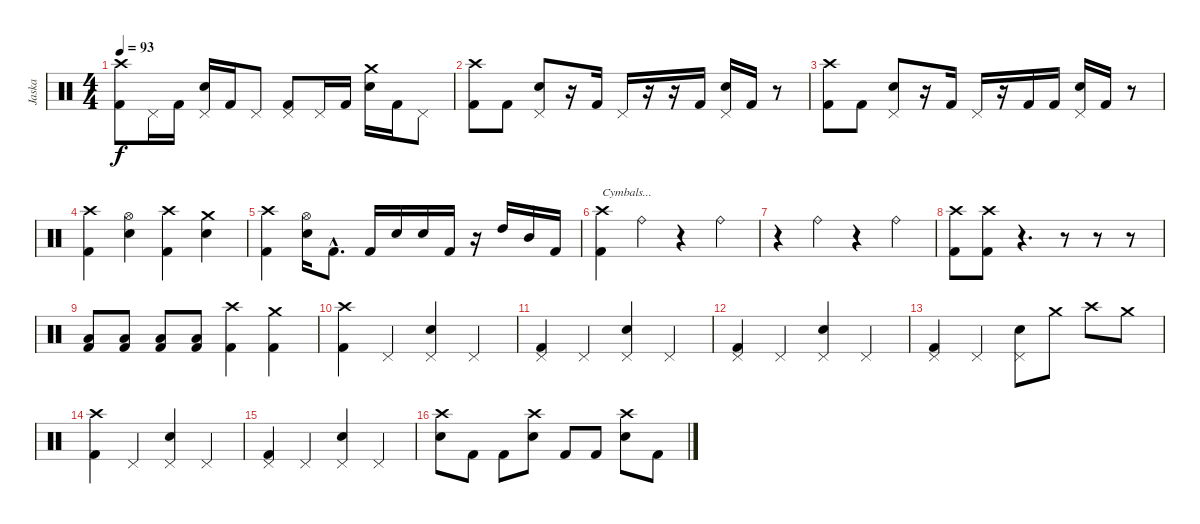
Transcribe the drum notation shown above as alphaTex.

\track ("Jaska" "Jaska") {instrument percussion}
\staff {score}
\articulation defaults
\ts (4 4)
\tempo 93
\clef neutral
\ks c
("Crash high (hit)" "Kick (hit) 2").8{dy f} "Pedal Hi-Hat (hit)".16 "Kick (hit) 2".16 ("Pedal Hi-Hat (hit)" "Electric Snare (hit)").16 "Kick (hit) 2".16 "Pedal Hi-Hat (hit)".8 ("Pedal Hi-Hat (hit)" "Kick (hit) 2").8 "Pedal Hi-Hat (hit)".16 "Kick (hit) 2".16 ("Crash medium (hit)" "Electric Snare (hit)").16 "Kick (hit) 2".16 "Pedal Hi-Hat (hit)".8 |
("Crash high (hit)" "Kick (hit) 2").8 "Kick (hit) 2".8 ("Pedal Hi-Hat (hit)" "Electric Snare (hit)").8 r.16 "Kick (hit) 2".16 "Pedal Hi-Hat (hit)".16 r.16 r.16 "Kick (hit) 2".16 ("Pedal Hi-Hat (hit)" "Electric Snare (hit)").16 "Kick (hit) 2".16 r.8 |
("Crash high (hit)" "Kick (hit) 2").8 "Kick (hit) 2".8 ("Pedal Hi-Hat (hit)" "Electric Snare (hit)").8 r.16 "Kick (hit) 2".16 "Pedal Hi-Hat (hit)".16 r.16 "Kick (hit) 2".16 "Kick (hit) 2".16 ("Pedal Hi-Hat (hit)" "Electric Snare (hit)").16 "Kick (hit) 2".16 r.8 |
("Crash high (hit)" "Kick (hit) 2").4 ("Hi-Hat (open)" "Electric Snare (hit)").4 ("Crash high (hit)" "Kick (hit) 2").4 ("Crash medium (hit)" "Electric Snare (hit)").4 |
("Crash high (hit)" "Kick (hit) 2").4 ("Hi-Hat (open)" "Electric Snare (hit)").16 "Kick (hit) 2"{hac}.8{d} "Kick (hit) 2".16 "Electric Snare (hit)".16 "Electric Snare (hit)".16 "Kick (hit) 2".16 r.16 "High Tom (hit)".16 "Mid Tom (hit)".16 "Kick (hit) 2".16 |
("Crash high (hit)" "Kick (hit) 2").4{txt "Cymbals..."} "Ride (bell)".4 r.4 "Ride (bell)".4 |
r.4 "Ride (bell)".4 r.4 "Ride (bell)".4 |
("Crash high (hit)" "Kick (hit) 2").8 ("Crash high (hit)" "Kick (hit) 2").8 r.4{d} r.8 r.8 r.8 |
("Low Tom (hit)" "Kick (hit) 2").8 ("Low Tom (hit)" "Kick (hit) 2").8 ("Low Tom (hit)" "Kick (hit) 2").8 ("Low Tom (hit)" "Kick (hit) 2").8 ("Crash high (hit)" "Kick (hit) 2").4 ("Crash medium (hit)" "Kick (hit) 2").4 |
("Crash high (hit)" "Kick (hit) 2").4 "Pedal Hi-Hat (hit)".4 ("Pedal Hi-Hat (hit)" "Electric Snare (hit)").4 "Pedal Hi-Hat (hit)".4 |
("Pedal Hi-Hat (hit)" "Kick (hit) 2").4 "Pedal Hi-Hat (hit)".4 ("Pedal Hi-Hat (hit)" "Electric Snare (hit)").4 "Pedal Hi-Hat (hit)".4 |
("Pedal Hi-Hat (hit)" "Kick (hit) 2").4 "Pedal Hi-Hat (hit)".4 ("Pedal Hi-Hat (hit)" "Electric Snare (hit)").4 "Pedal Hi-Hat (hit)".4 |
("Pedal Hi-Hat (hit)" "Kick (hit) 2").4 "Pedal Hi-Hat (hit)".4 ("Pedal Hi-Hat (hit)" "Electric Snare (hit)").8 "Crash medium (hit)".8 "Crash high (hit)".8 "Crash medium (hit)".8 |
("Crash high (hit)" "Kick (hit) 2").4 "Pedal Hi-Hat (hit)".4 ("Pedal Hi-Hat (hit)" "Electric Snare (hit)").4 "Pedal Hi-Hat (hit)".4 |
("Pedal Hi-Hat (hit)" "Kick (hit) 2").4 "Pedal Hi-Hat (hit)".4 ("Pedal Hi-Hat (hit)" "Electric Snare (hit)").4 "Pedal Hi-Hat (hit)".4 |
("Crash high (hit)" "Electric Snare (hit)").8 "Kick (hit) 2".8 "Kick (hit) 2".8 ("Crash high (hit)" "Electric Snare (hit)").8 "Kick (hit) 2".8 "Kick (hit) 2".8 ("Crash high (hit)" "Electric Snare (hit)").8 "Kick (hit) 2".8
